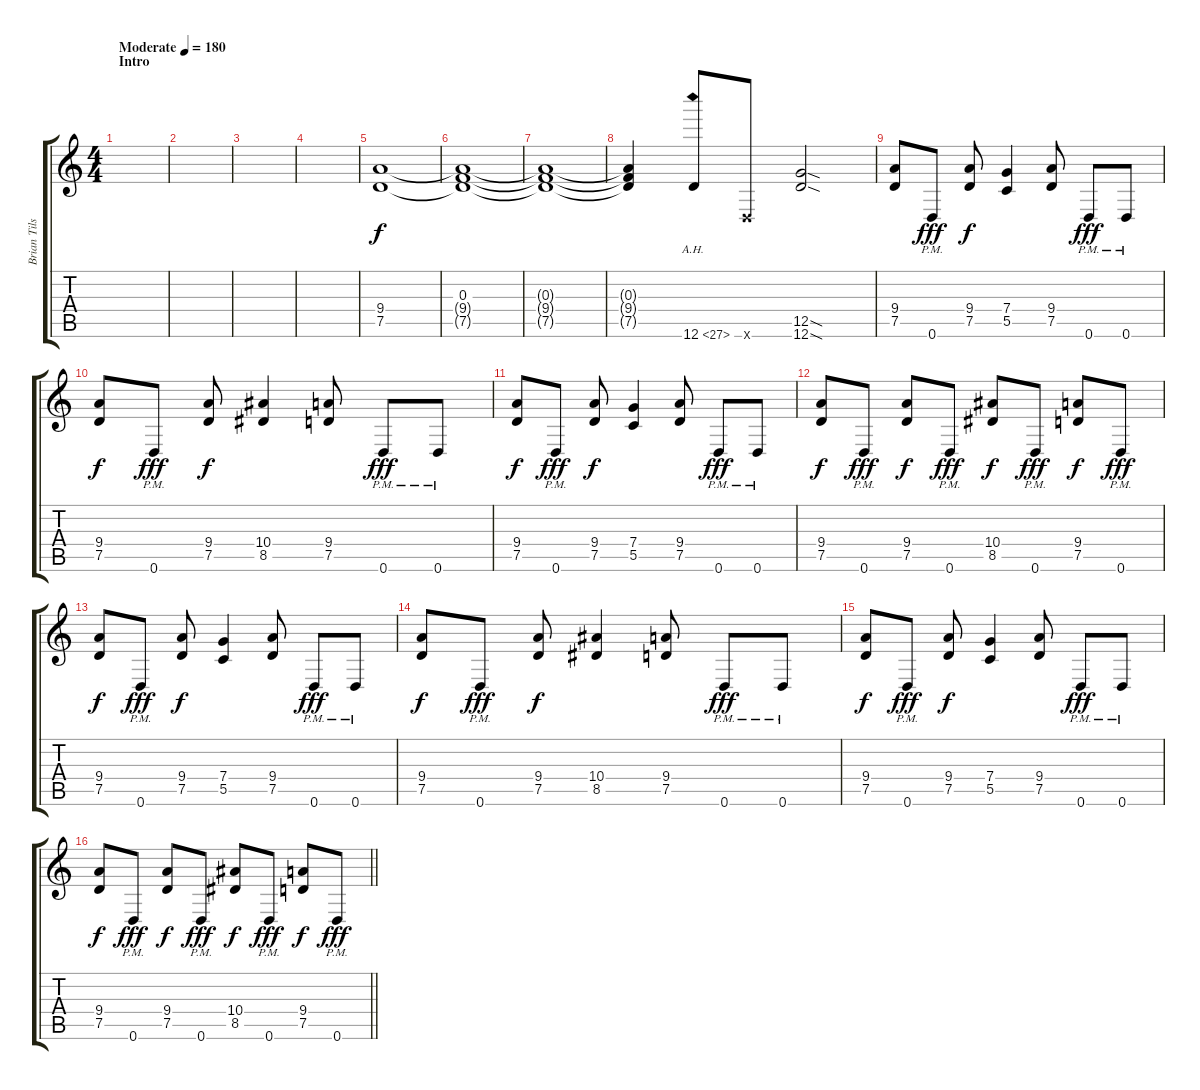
\track ("Brian Tilse" "Brian Tils") {instrument distortionguitar}
\staff {score tabs}
\tuning (D4 A3 F3 C3 G2 D2) {hide}
\ts (4 4)
\section ("" "Intro")
\tempo (180 "Moderate")
\clef g2
\ks c
|
|
|
|
(9.4 7.5).1 |
(0.3 9.4{t} 7.5{t}).1 |
(0.3{t} 9.4{t} 7.5{t}).1 |
(0.3{t} 9.4{t} 7.5{t}).4 12.6{ah 15}.8 0.6{x}.8 (12.5{sod} 12.6{sod}).2 |
(9.4 7.5).8 0.6{pm}.8{dy fff} (9.4 7.5).8{dy f} (7.4 5.5).4 (9.4 7.5).8 0.6{pm}.8{dy fff} 0.6{pm}.8 |
(9.4 7.5).8{dy f} 0.6{pm}.8{dy fff} (9.4 7.5).8{dy f} (10.4 8.5).4 (9.4 7.5).8 0.6{pm}.8{dy fff} 0.6{pm}.8 |
(9.4 7.5).8{dy f} 0.6{pm}.8{dy fff} (9.4 7.5).8{dy f} (7.4 5.5).4 (9.4 7.5).8 0.6{pm}.8{dy fff} 0.6{pm}.8 |
(9.4 7.5).8{dy f} 0.6{pm}.8{dy fff} (9.4 7.5).8{dy f} 0.6{pm}.8{dy fff} (10.4 8.5).8{dy f} 0.6{pm}.8{dy fff} (9.4 7.5).8{dy f} 0.6{pm}.8{dy fff} |
(9.4 7.5).8{dy f} 0.6{pm}.8{dy fff} (9.4 7.5).8{dy f} (7.4 5.5).4 (9.4 7.5).8 0.6{pm}.8{dy fff} 0.6{pm}.8 |
(9.4 7.5).8{dy f} 0.6{pm}.8{dy fff} (9.4 7.5).8{dy f} (10.4 8.5).4 (9.4 7.5).8 0.6{pm}.8{dy fff} 0.6{pm}.8 |
(9.4 7.5).8{dy f} 0.6{pm}.8{dy fff} (9.4 7.5).8{dy f} (7.4 5.5).4 (9.4 7.5).8 0.6{pm}.8{dy fff} 0.6{pm}.8 |
\barLineRight lightlight
(9.4 7.5).8{dy f} 0.6{pm}.8{dy fff} (9.4 7.5).8{dy f} 0.6{pm}.8{dy fff} (10.4 8.5).8{dy f} 0.6{pm}.8{dy fff} (9.4 7.5).8{dy f} 0.6{pm}.8{dy fff}
